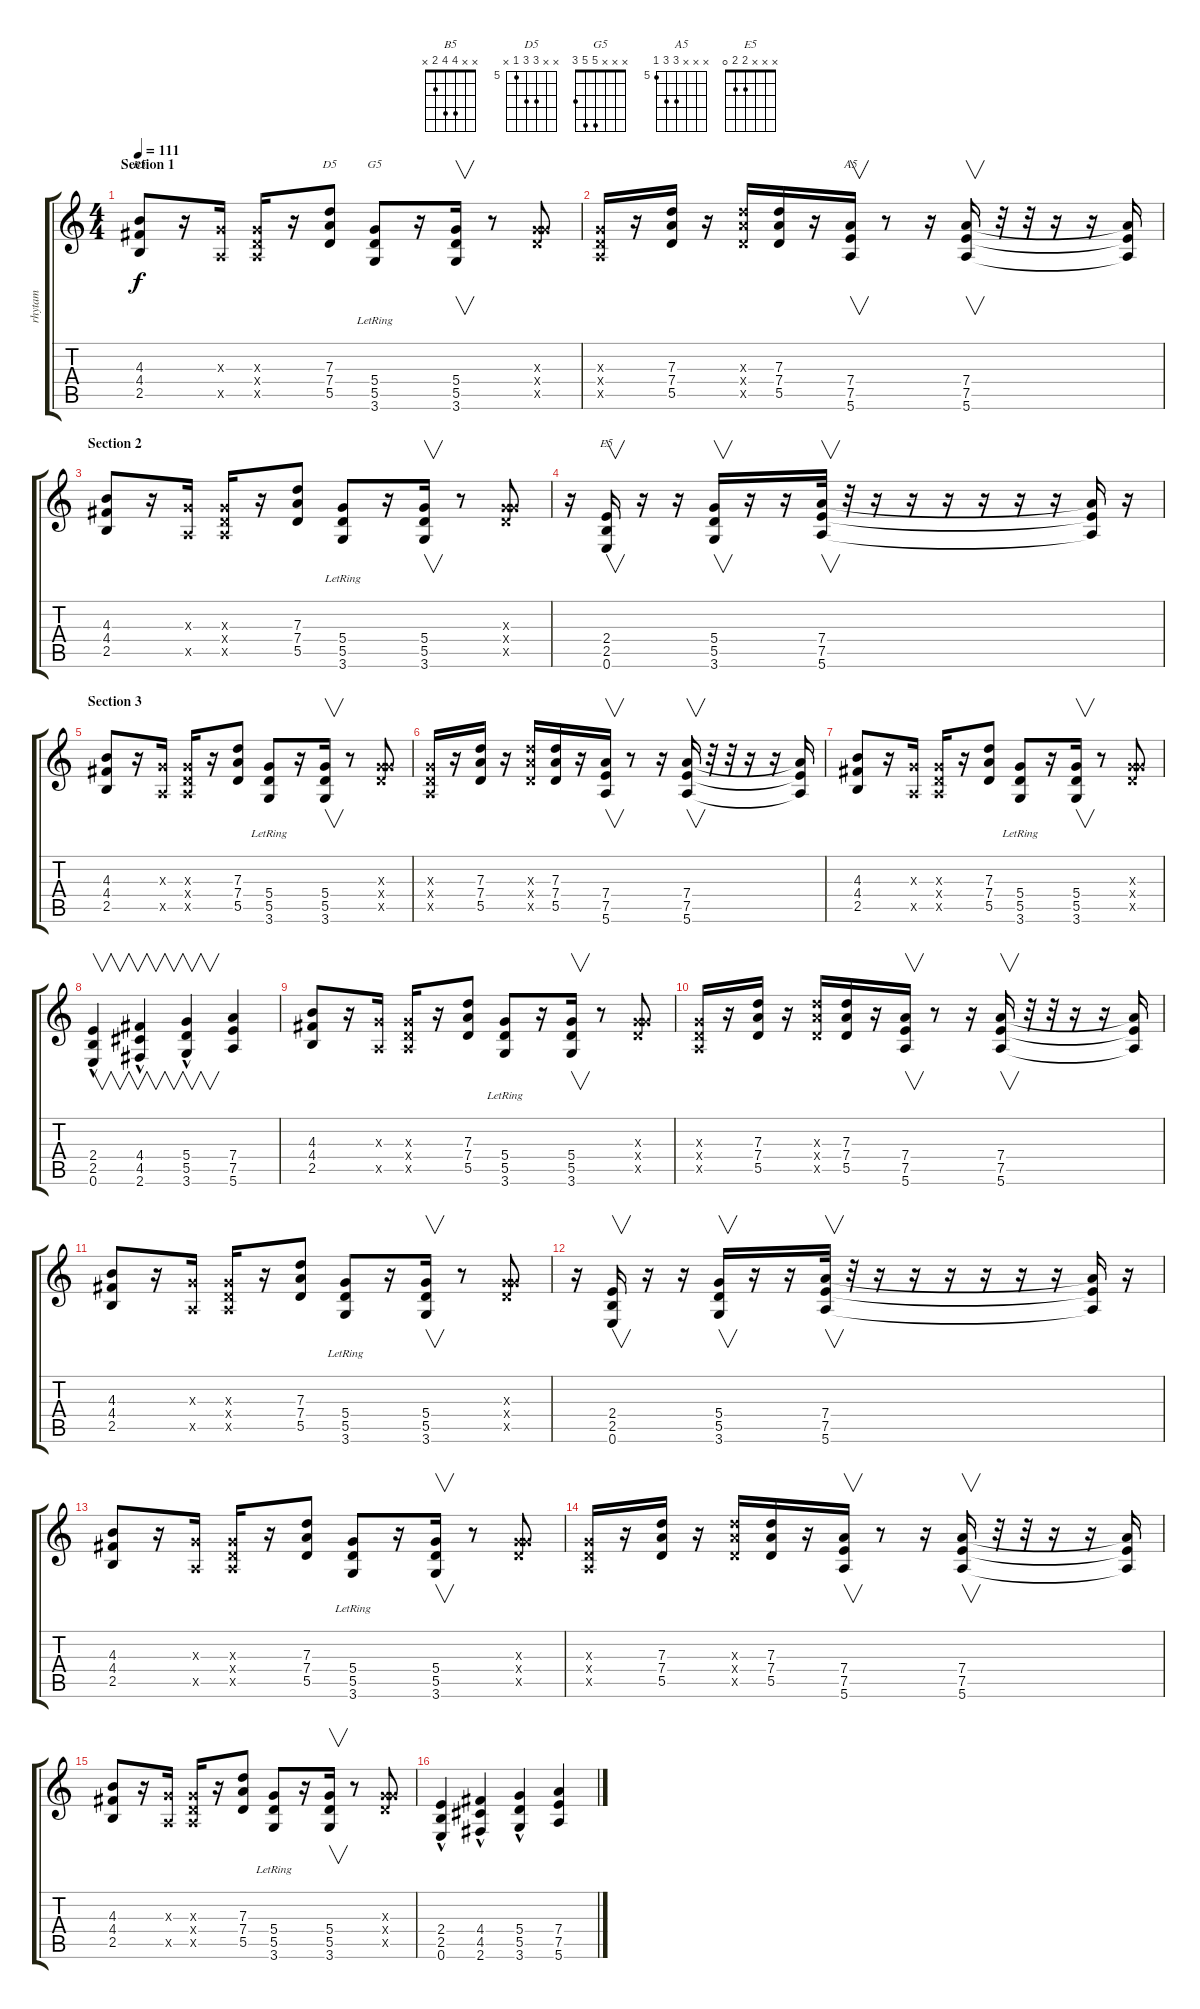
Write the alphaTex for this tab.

\track ("rhytam" "rhytam") {instrument overdrivenguitar}
\staff {score tabs}
\tuning (E4 B3 G3 D3 A2 E2) {hide}
\chord ("B5" x x 4 4 2 x)
\chord ("D5" x x 7 7 5 x) {firstfret 5}
\chord ("G5" x x x 5 5 3)
\chord ("A5" x x x 7 7 5) {firstfret 5}
\chord ("E5" x x x 2 2 0)
\ts (4 4)
\section ("" "Section 1")
\tempo 111
\clef g2
\ks c
(4.3 4.4 2.5).8{ch "B5" dy f instrument overdrivenguitar} r.16 (0.3{x} 0.5{x}).16 (0.3{x} 0.4{x} 0.5{x}).16 r.16 (7.3 7.4 5.5).8{ch "D5"} (5.4{lr} 5.5 3.6).8{ch "G5"} r.16 (5.4 5.5 3.6).16{v} r.8 (0.3{x} 5.4{x} 5.5{x}).8 |
(0.3{x} 0.4{x} 0.5{x}).16 r.16 (7.3 7.4 5.5).16 r.16 (7.3{x} 7.4{x} 5.5{x}).16 (7.3 7.4 5.5).16 r.16 (7.4 7.5 5.6).16{v ch "A5"} r.8 r.16 (7.4 7.5 5.6).16{v} r.32 r.32 r.16 r.16 (7.4{t} 7.5{t} 5.6{t}).16 |
\section ("" "Section 2")
(4.3 4.4 2.5).8 r.16 (0.3{x} 0.5{x}).16 (0.3{x} 0.4{x} 0.5{x}).16 r.16 (7.3 7.4 5.5).8 (5.4{lr} 5.5 3.6).8 r.16 (5.4 5.5 3.6).16{v} r.8 (0.3{x} 5.4{x} 5.5{x}).8 |
r.16 (2.4 2.5 0.6).16{v ch "E5"} r.16 r.16 (5.4 5.5 3.6).16{v} r.16 r.16 (7.4 7.5 5.6).32{v} r.32 r.16 r.16 r.16 r.16 r.16 r.16 (7.4{t} 7.5{t} 5.6{t}).16 r.16 |
\section ("" "Section 3")
(4.3 4.4 2.5).8 r.16 (0.3{x} 0.5{x}).16 (0.3{x} 0.4{x} 0.5{x}).16 r.16 (7.3 7.4 5.5).8 (5.4{lr} 5.5 3.6).8 r.16 (5.4 5.5 3.6).16{v} r.8 (0.3{x} 5.4{x} 5.5{x}).8 |
(0.3{x} 0.4{x} 0.5{x}).16 r.16 (7.3 7.4 5.5).16 r.16 (7.3{x} 7.4{x} 5.5{x}).16 (7.3 7.4 5.5).16 r.16 (7.4 7.5 5.6).16{v} r.8 r.16 (7.4 7.5 5.6).16{v} r.32 r.32 r.16 r.16 (7.4{t} 7.5{t} 5.6{t}).16 |
(4.3 4.4 2.5).8 r.16 (0.3{x} 0.5{x}).16 (0.3{x} 0.4{x} 0.5{x}).16 r.16 (7.3 7.4 5.5).8 (5.4{lr} 5.5 3.6).8 r.16 (5.4 5.5 3.6).16{v} r.8 (0.3{x} 5.4{x} 5.5{x}).8 |
(2.4 2.5{hac} 0.6).4{v} (4.4{hac} 4.5 2.6).4{v} (5.4{hac} 5.5 3.6).4{v} (7.4 7.5 5.6).4 |
(4.3 4.4 2.5).8 r.16 (0.3{x} 0.5{x}).16 (0.3{x} 0.4{x} 0.5{x}).16 r.16 (7.3 7.4 5.5).8 (5.4{lr} 5.5 3.6).8 r.16 (5.4 5.5 3.6).16{v} r.8 (0.3{x} 5.4{x} 5.5{x}).8 |
(0.3{x} 0.4{x} 0.5{x}).16 r.16 (7.3 7.4 5.5).16 r.16 (7.3{x} 7.4{x} 5.5{x}).16 (7.3 7.4 5.5).16 r.16 (7.4 7.5 5.6).16{v} r.8 r.16 (7.4 7.5 5.6).16{v} r.32 r.32 r.16 r.16 (7.4{t} 7.5{t} 5.6{t}).16 |
(4.3 4.4 2.5).8 r.16 (0.3{x} 0.5{x}).16 (0.3{x} 0.4{x} 0.5{x}).16 r.16 (7.3 7.4 5.5).8 (5.4{lr} 5.5 3.6).8 r.16 (5.4 5.5 3.6).16{v} r.8 (0.3{x} 5.4{x} 5.5{x}).8 |
r.16 (2.4 2.5 0.6).16{v} r.16 r.16 (5.4 5.5 3.6).16{v} r.16 r.16 (7.4 7.5 5.6).32{v} r.32 r.16 r.16 r.16 r.16 r.16 r.16 (7.4{t} 7.5{t} 5.6{t}).16 r.16 |
(4.3 4.4 2.5).8 r.16 (0.3{x} 0.5{x}).16 (0.3{x} 0.4{x} 0.5{x}).16 r.16 (7.3 7.4 5.5).8 (5.4{lr} 5.5 3.6).8 r.16 (5.4 5.5 3.6).16{v} r.8 (0.3{x} 5.4{x} 5.5{x}).8 |
(0.3{x} 0.4{x} 0.5{x}).16 r.16 (7.3 7.4 5.5).16 r.16 (7.3{x} 7.4{x} 5.5{x}).16 (7.3 7.4 5.5).16 r.16 (7.4 7.5 5.6).16{v} r.8 r.16 (7.4 7.5 5.6).16{v} r.32 r.32 r.16 r.16 (7.4{t} 7.5{t} 5.6{t}).16 |
(4.3 4.4 2.5).8 r.16 (0.3{x} 0.5{x}).16 (0.3{x} 0.4{x} 0.5{x}).16 r.16 (7.3 7.4 5.5).8 (5.4{lr} 5.5 3.6).8 r.16 (5.4 5.5 3.6).16{v} r.8 (0.3{x} 5.4{x} 5.5{x}).8 |
(2.4 2.5{hac} 0.6).4 (4.4 4.5 2.6{hac}).4 (5.4 5.5{hac} 3.6).4 (7.4 7.5 5.6).4
